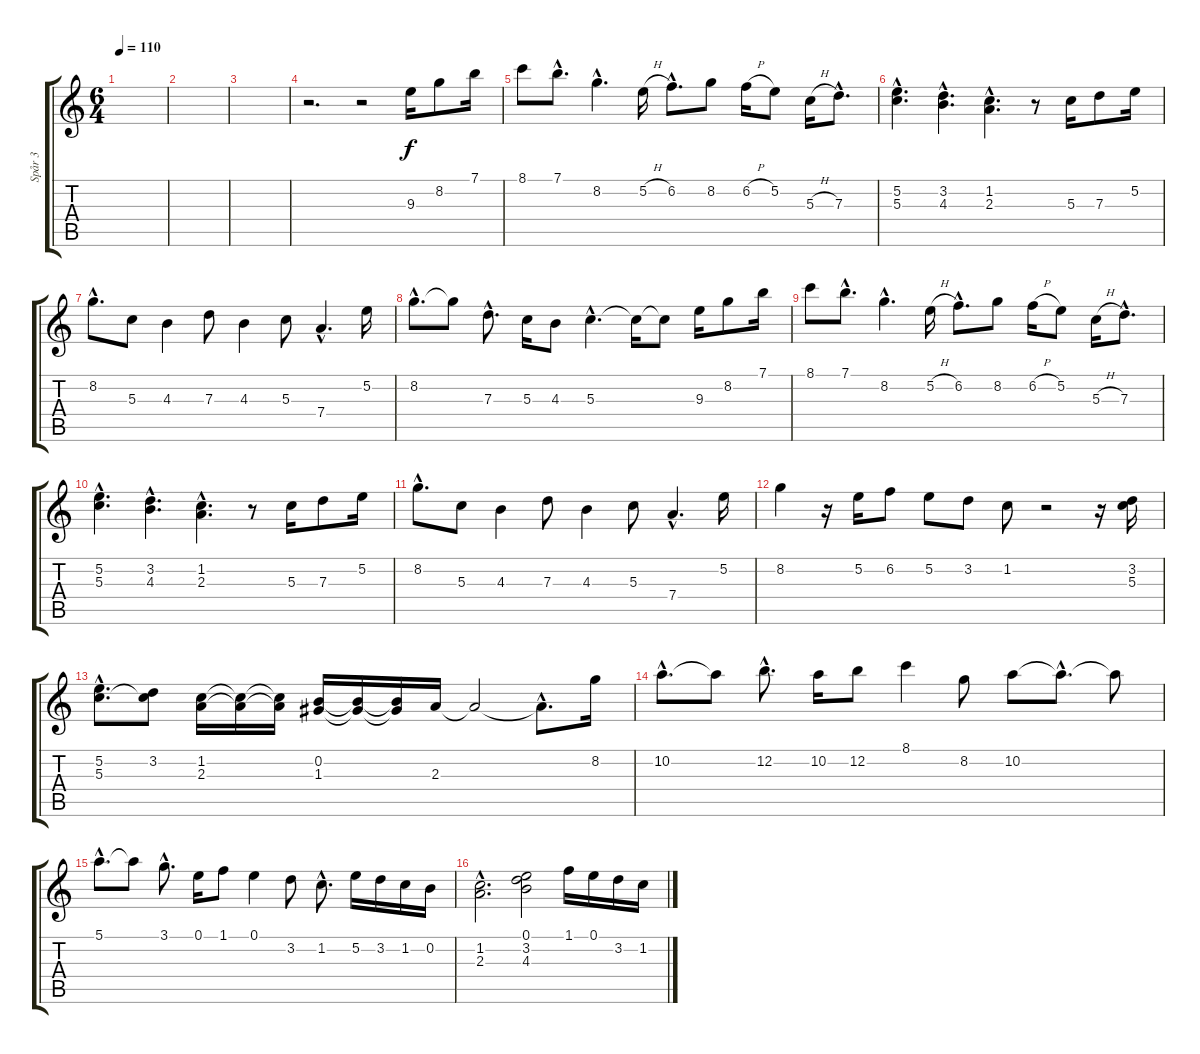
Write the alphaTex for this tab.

\track ("Spår 3" "Spår 3") {instrument acousticguitarnylon}
\staff {score tabs}
\tuning (E4 B3 G3 D3 A2 E2) {hide}
\ts (6 4)
\tempo 110
\clef g2
\ks c
|
|
|
r.2{d} r.2 9.3.16 8.2.8 7.1.16 |
8.1.8 7.1{hac}.8{d} 8.2{hac}.4{d} 5.2{h}.16 6.2{hac}.8{d} 8.2.8 6.2{h}.16 5.2.8 5.3{h}.16 7.3{hac}.8{d} |
(5.2{hac} 5.3{hac}).4{d} (3.2{hac} 4.3{hac}).4{d} (1.2{hac} 2.3{hac}).4{d} r.8 5.3.16 7.3.8 5.2.16 |
8.2{hac}.8{d} 5.3.8 4.3.4 7.3.8 4.3.4 5.3.8 7.4{hac}.4{d} 5.2.16 |
8.2{hac}.8{d} 8.2{t}.8 7.3{hac}.8{d} 5.3.16 4.3.8 5.3{hac}.4{d} 5.3{t}.16 5.3{t}.8 9.3.16 8.2.8 7.1.16 |
8.1.8 7.1{hac}.8{d} 8.2{hac}.4{d} 5.2{h}.16 6.2{hac}.8{d} 8.2.8 6.2{h}.16 5.2.8 5.3{h}.16 7.3{hac}.8{d} |
(5.2{hac} 5.3{hac}).4{d} (3.2{hac} 4.3{hac}).4{d} (1.2{hac} 2.3{hac}).4{d} r.8 5.3.16 7.3.8 5.2.16 |
8.2{hac}.8{d} 5.3.8 4.3.4 7.3.8 4.3.4 5.3.8 7.4{hac}.4{d} 5.2.16 |
8.2.4 r.16 5.2.16 6.2.8 5.2.8 3.2.8 1.2.8 r.2 r.16 (3.2 5.3).16 |
(5.2{hac} 5.3{hac}).8{d} (3.2 5.3{t}).8 (1.2 2.3).16 (1.2{t} 2.3{t}).16 (1.2{t} 2.3{t}).16 (0.2 1.3).16 (0.2{t} 1.3{t}).16 (0.2{t} 1.3{t}).16 2.3.16 2.3{t}.2 2.3{hac t}.8{d} 8.2.16 |
10.2{hac}.8{d} 10.2{t}.8 12.2{hac}.8{d} 10.2.16 12.2.8 8.1.4 8.2.8 10.2.8 10.2{hac t}.8{d} 10.2{t}.8 |
5.1{hac}.8{d} 5.1{t}.8 3.1{hac}.8{d} 0.1.16 1.1.8 0.1.4 3.2.8 1.2{hac}.8{d} 5.2.16 3.2.16 1.2.16 0.2.16 |
(1.2{hac} 2.3{hac}).2{d} (0.1 3.2 4.3).2 1.1.16 0.1.16 3.2.16 1.2.16
